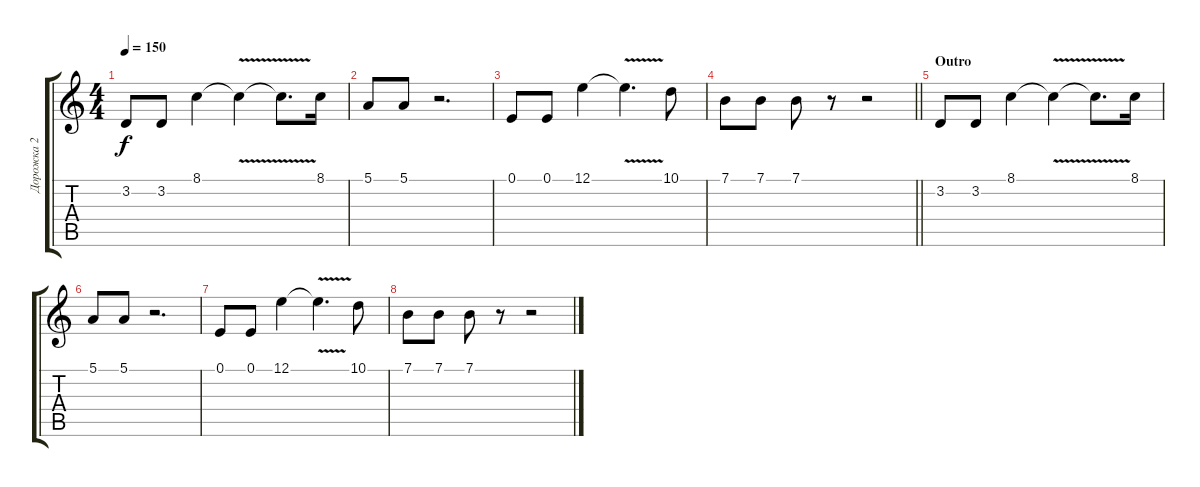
\track ("Дорожка 2" "Дорожка 2") {instrument lead1square}
\staff {score tabs}
\tuning (E4 B3 G3 D3 A2 E2) {hide}
\ts (4 4)
\tempo 150
\clef g2
\ks c
3.2.8{dy f} 3.2.8 8.1.4 8.1{v t}.4 8.1{t}.8{d} 8.1.16 |
5.1.8 5.1.8 r.2{d} |
0.1.8 0.1.8 12.1.4 12.1{v t}.4{d} 10.1.8 |
\barLineRight lightlight
7.1.8 7.1.8 7.1.8 r.8 r.2 |
\section ("" "Outro")
3.2.8 3.2.8 8.1.4 8.1{v t}.4 8.1{t}.8{d} 8.1.16 |
5.1.8 5.1.8 r.2{d} |
0.1.8 0.1.8 12.1.4 12.1{v t}.4{d} 10.1.8 |
7.1.8 7.1.8 7.1.8 r.8 r.2
